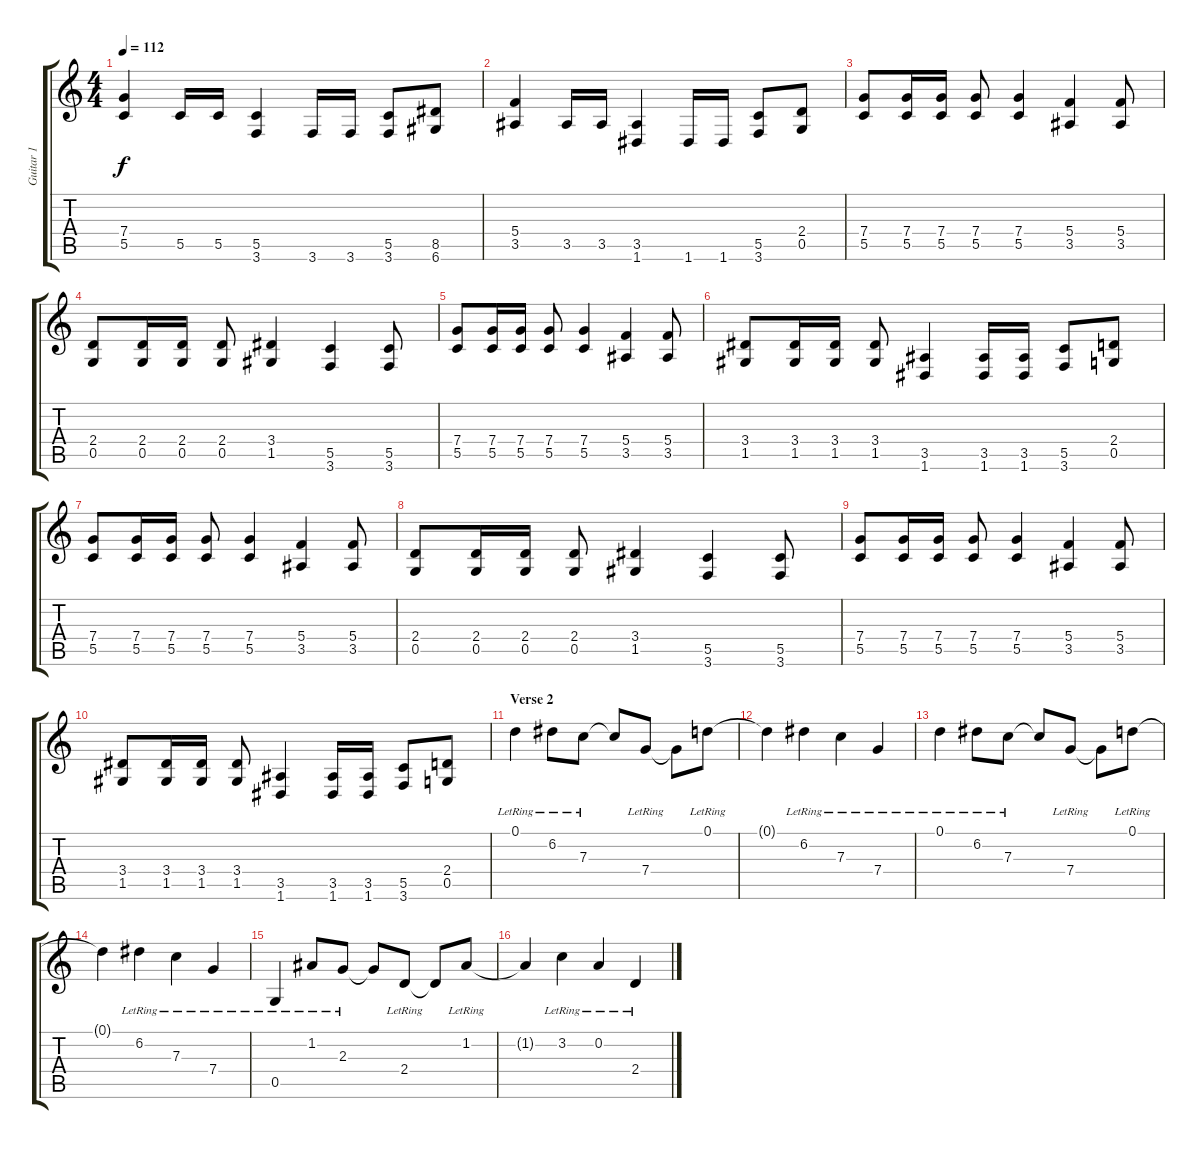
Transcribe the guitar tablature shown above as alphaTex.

\track ("Guitar 1" "Guitar 1") {instrument distortionguitar}
\staff {score tabs}
\tuning (D4 A3 F3 C3 G2 D2) {hide}
\ts (4 4)
\tempo 112
\clef g2
\ks c
(7.4 5.5).4{dy f} 5.5.16 5.5.16 (5.5 3.6).4 3.6.16 3.6.16 (5.5 3.6).8 (8.5 6.6).8 |
(5.4 3.5).4 3.5.16 3.5.16 (3.5 1.6).4 1.6.16 1.6.16 (5.5 3.6).8 (2.4 0.5).8 |
(7.4 5.5).8 (7.4 5.5).16 (7.4 5.5).16 (7.4 5.5).8 (7.4 5.5).4 (5.4 3.5).4 (5.4 3.5).8 |
(2.4 0.5).8 (2.4 0.5).16 (2.4 0.5).16 (2.4 0.5).8 (3.4 1.5).4 (5.5 3.6).4 (5.5 3.6).8 |
(7.4 5.5).8 (7.4 5.5).16 (7.4 5.5).16 (7.4 5.5).8 (7.4 5.5).4 (5.4 3.5).4 (5.4 3.5).8 |
(3.4 1.5).8 (3.4 1.5).16 (3.4 1.5).16 (3.4 1.5).8 (3.5 1.6).4 (3.5 1.6).16 (3.5 1.6).16 (5.5 3.6).8 (2.4 0.5).8 |
(7.4 5.5).8 (7.4 5.5).16 (7.4 5.5).16 (7.4 5.5).8 (7.4 5.5).4 (5.4 3.5).4 (5.4 3.5).8 |
(2.4 0.5).8 (2.4 0.5).16 (2.4 0.5).16 (2.4 0.5).8 (3.4 1.5).4 (5.5 3.6).4 (5.5 3.6).8 |
(7.4 5.5).8 (7.4 5.5).16 (7.4 5.5).16 (7.4 5.5).8 (7.4 5.5).4 (5.4 3.5).4 (5.4 3.5).8 |
(3.4 1.5).8 (3.4 1.5).16 (3.4 1.5).16 (3.4 1.5).8 (3.5 1.6).4 (3.5 1.6).16 (3.5 1.6).16 (5.5 3.6).8 (2.4 0.5).8 |
\section ("" "Verse 2")
0.1{lr}.4{instrument acousticguitarsteel} 6.2{lr}.8 7.3{lr}.8 7.3{t}.8 7.4{lr}.8 7.4{t}.8 0.1{lr}.8 |
0.1{t}.4 6.2{lr}.4 7.3{lr}.4 7.4{lr}.4 |
0.1{lr}.4{instrument acousticguitarsteel} 6.2{lr}.8 7.3{lr}.8 7.3{t}.8 7.4{lr}.8 7.4{t}.8 0.1{lr}.8 |
0.1{t}.4 6.2{lr}.4 7.3{lr}.4 7.4{lr}.4 |
0.5{lr}.4{instrument acousticguitarsteel} 1.2{lr}.8 2.3{lr}.8 2.3{t}.8 2.4{lr}.8 2.4{t}.8 1.2{lr}.8 |
1.2{t}.4 3.2{lr}.4 0.2{lr}.4 2.4{lr}.4
